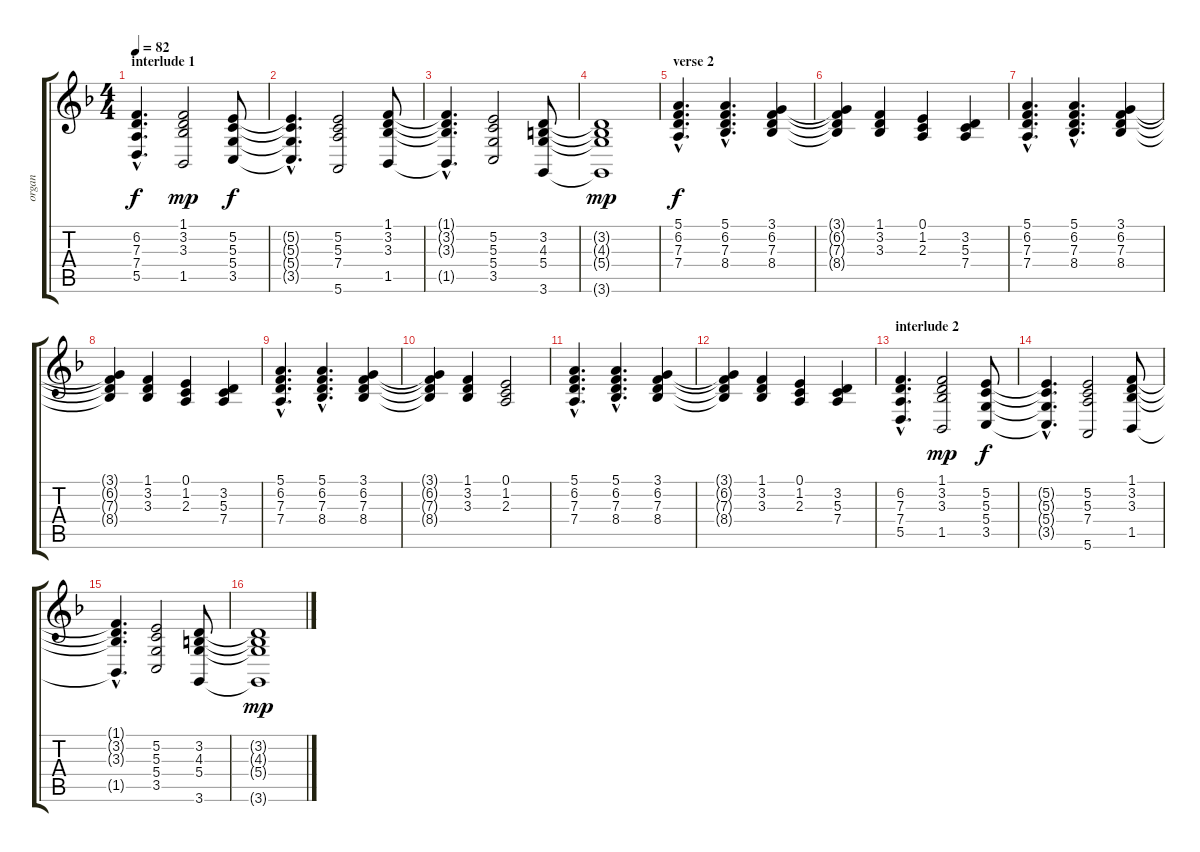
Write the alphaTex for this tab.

\track ("organ" "organ") {instrument drawbarorgan}
\staff {score tabs}
\tuning (E4 B3 G3 D3 A2 E2) {hide}
\ts (4 4)
\section ("" "interlude 1")
\tempo 82
\clef g2
\ks f
(6.2{hac} 7.3{hac} 7.4{hac} 5.5{hac}).4{d dy f} (1.1 3.2 3.3 1.5).2{dy mp} (5.2 5.3 5.4 3.5).8{dy f} |
(5.2{hac t} 5.3{hac t} 5.4{hac t} 3.5{hac t}).4{d} (5.2 5.3 7.4 5.6).2 (1.1 3.2 3.3 1.5).8 |
(1.1{hac t} 3.2{hac t} 3.3{hac t} 1.5{hac t}).4{d} (5.2 5.3 5.4 3.5).2 (3.2 4.3 5.4 3.6).8 |
(3.2{t} 4.3{t} 5.4{t} 3.6{t}).1{dy mp} |
\section ("" "verse 2")
(5.1{hac} 6.2{hac} 7.3{hac} 7.4{hac}).4{d dy f} (5.1{hac} 6.2{hac} 7.3{hac} 8.4{hac}).4{d} (3.1 6.2 7.3 8.4).4 |
(3.1{t} 6.2{t} 7.3{t} 8.4{t}).4 (1.1 3.2 3.3).4 (0.1 1.2 2.3).4 (3.2 5.3 7.4).4 |
(5.1{hac} 6.2{hac} 7.3{hac} 7.4{hac}).4{d} (5.1{hac} 6.2{hac} 7.3{hac} 8.4{hac}).4{d} (3.1 6.2 7.3 8.4).4 |
(3.1{t} 6.2{t} 7.3{t} 8.4{t}).4 (1.1 3.2 3.3).4 (0.1 1.2 2.3).4 (3.2 5.3 7.4).4 |
(5.1{hac} 6.2{hac} 7.3{hac} 7.4{hac}).4{d} (5.1{hac} 6.2{hac} 7.3{hac} 8.4{hac}).4{d} (3.1 6.2 7.3 8.4).4 |
(3.1{t} 6.2{t} 7.3{t} 8.4{t}).4 (1.1 3.2 3.3).4 (0.1 1.2 2.3).2 |
(5.1{hac} 6.2{hac} 7.3{hac} 7.4{hac}).4{d} (5.1{hac} 6.2{hac} 7.3{hac} 8.4{hac}).4{d} (3.1 6.2 7.3 8.4).4 |
(3.1{t} 6.2{t} 7.3{t} 8.4{t}).4 (1.1 3.2 3.3).4 (0.1 1.2 2.3).4 (3.2 5.3 7.4).4 |
\section ("" "interlude 2")
(6.2{hac} 7.3{hac} 7.4{hac} 5.5{hac}).4{d} (1.1 3.2 3.3 1.5).2{dy mp} (5.2 5.3 5.4 3.5).8{dy f} |
(5.2{hac t} 5.3{hac t} 5.4{hac t} 3.5{hac t}).4{d} (5.2 5.3 7.4 5.6).2 (1.1 3.2 3.3 1.5).8 |
(1.1{hac t} 3.2{hac t} 3.3{hac t} 1.5{hac t}).4{d} (5.2 5.3 5.4 3.5).2 (3.2 4.3 5.4 3.6).8 |
(3.2{t} 4.3{t} 5.4{t} 3.6{t}).1{dy mp}
